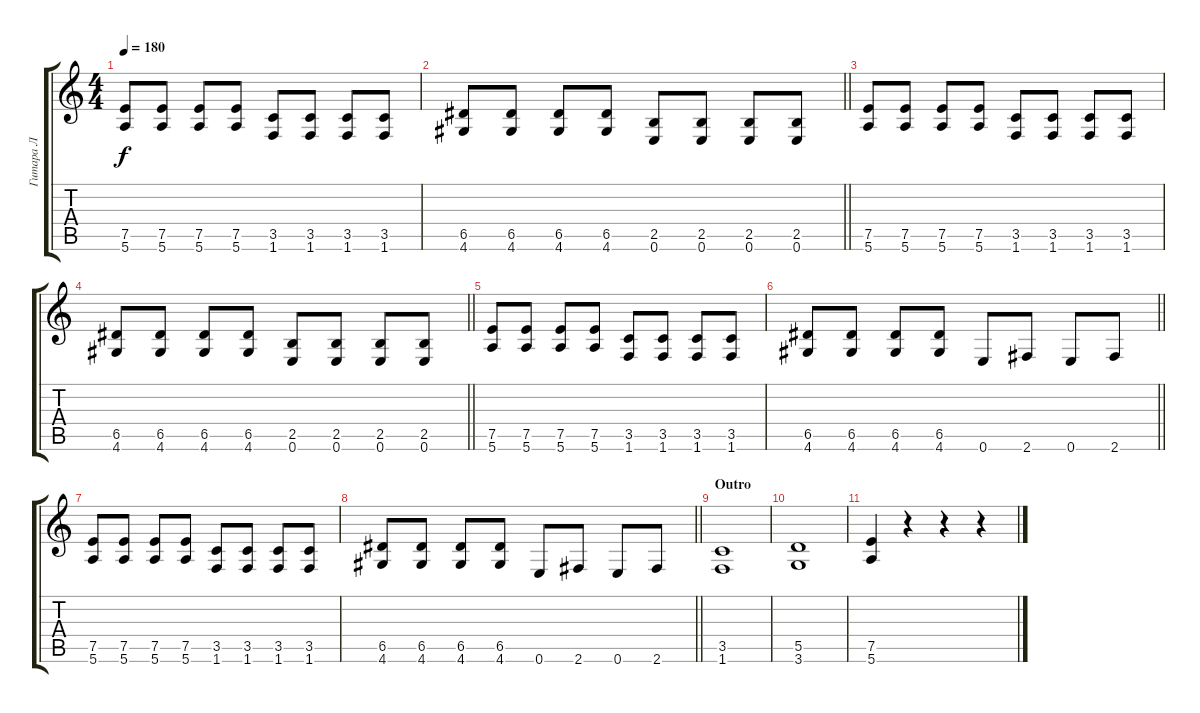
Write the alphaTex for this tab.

\track ("Гитара Л" "Гитара Л") {instrument distortionguitar}
\staff {score tabs}
\tuning (E4 B3 G3 D3 A2 E2) {hide}
\ts (4 4)
\section ("" " ")
\tempo 180
\clef g2
\ks c
(7.5 5.6).8{dy f} (7.5 5.6).8 (7.5 5.6).8 (7.5 5.6).8 (3.5 1.6).8 (3.5 1.6).8 (3.5 1.6).8 (3.5 1.6).8 |
\barLineRight lightlight
(6.5 4.6).8 (6.5 4.6).8 (6.5 4.6).8 (6.5 4.6).8 (2.5 0.6).8 (2.5 0.6).8 (2.5 0.6).8 (2.5 0.6).8 |
(7.5 5.6).8 (7.5 5.6).8 (7.5 5.6).8 (7.5 5.6).8 (3.5 1.6).8 (3.5 1.6).8 (3.5 1.6).8 (3.5 1.6).8 |
\barLineRight lightlight
(6.5 4.6).8 (6.5 4.6).8 (6.5 4.6).8 (6.5 4.6).8 (2.5 0.6).8 (2.5 0.6).8 (2.5 0.6).8 (2.5 0.6).8 |
(7.5 5.6).8 (7.5 5.6).8 (7.5 5.6).8 (7.5 5.6).8 (3.5 1.6).8 (3.5 1.6).8 (3.5 1.6).8 (3.5 1.6).8 |
\barLineRight lightlight
(6.5 4.6).8 (6.5 4.6).8 (6.5 4.6).8 (6.5 4.6).8 0.6.8 2.6.8 0.6.8 2.6.8 |
(7.5 5.6).8 (7.5 5.6).8 (7.5 5.6).8 (7.5 5.6).8 (3.5 1.6).8 (3.5 1.6).8 (3.5 1.6).8 (3.5 1.6).8 |
\barLineRight lightlight
(6.5 4.6).8 (6.5 4.6).8 (6.5 4.6).8 (6.5 4.6).8 0.6.8 2.6.8 0.6.8 2.6.8 |
\section ("" "Outro")
(3.5 1.6).1 |
(5.5 3.6).1 |
(7.5 5.6).4 r.4 r.4 r.4
